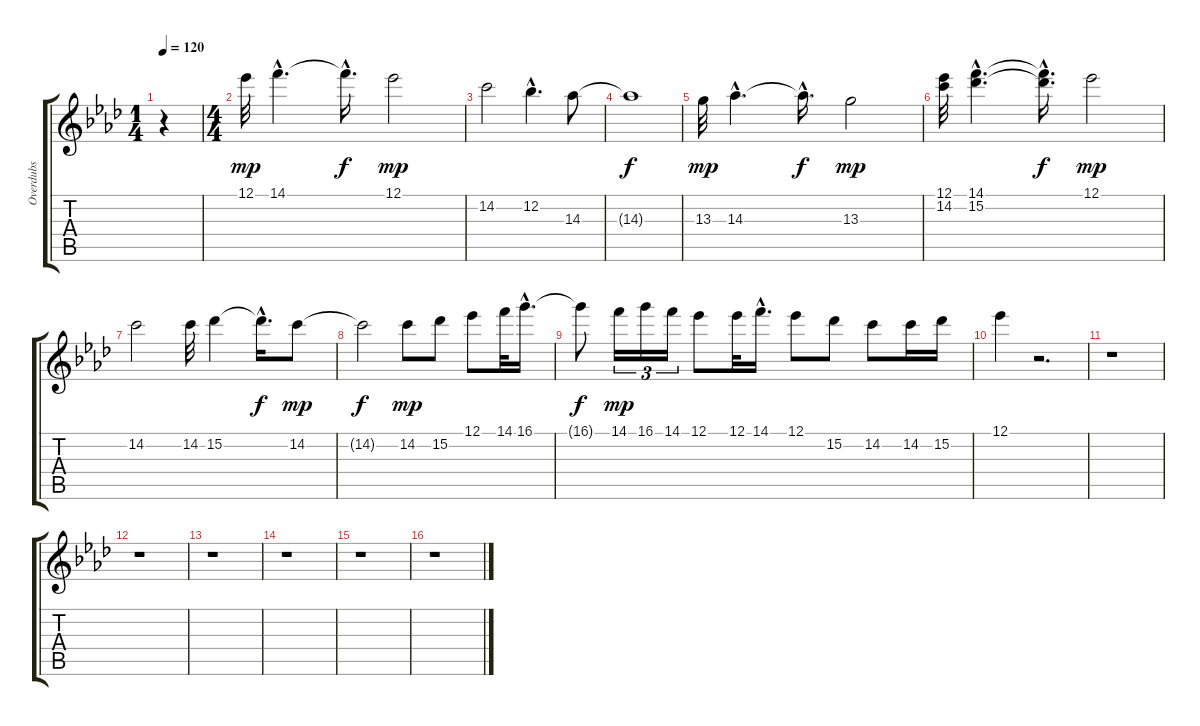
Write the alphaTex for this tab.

\track ("Overdubs" "Overdubs") {instrument distortionguitar}
\staff {score tabs}
\tuning (Eb4 Bb3 Gb3 Db3 Ab2 Eb2) {hide}
\ts (1 4)
\tempo 120
\clef g2
\ks ab
r.4{dy mp instrument distortionguitar} |
\ts (4 4)
12.1.32 14.1{hac}.4{d} 14.1{hac t}.16{d dy f} 12.1.2{dy mp} |
14.2.2 12.2{hac}.4{d} 14.3.8 |
14.3{t}.1{dy f} |
13.3.32{dy mp} 14.3{hac}.4{d} 14.3{hac t}.16{d dy f} 13.3.2{dy mp} |
(12.1 14.2).32 (14.1{hac} 15.2{hac}).4{d} (14.1{hac t} 15.2{hac t}).16{d dy f} 12.1.2{dy mp} |
14.2.2 14.2.32 15.2.4 15.2{hac t}.16{d dy f} 14.2.8{dy mp} |
14.2{t}.2{dy f} 14.2.8{dy mp} 15.2.8 12.1.8 14.1.32 16.1{hac}.16{d} |
16.1{t}.8{dy f} 14.1.16{tu (3 2) dy mp} 16.1.16{tu (3 2)} 14.1.16{tu (3 2)} 12.1.8 12.1.32 14.1{hac}.16{d} 12.1.8 15.2.8 14.2.8 14.2.16 15.2.16 |
12.1.4 r.2{d} |
r.1 |
r.1 |
r.1 |
r.1 |
r.1 |
r.1
